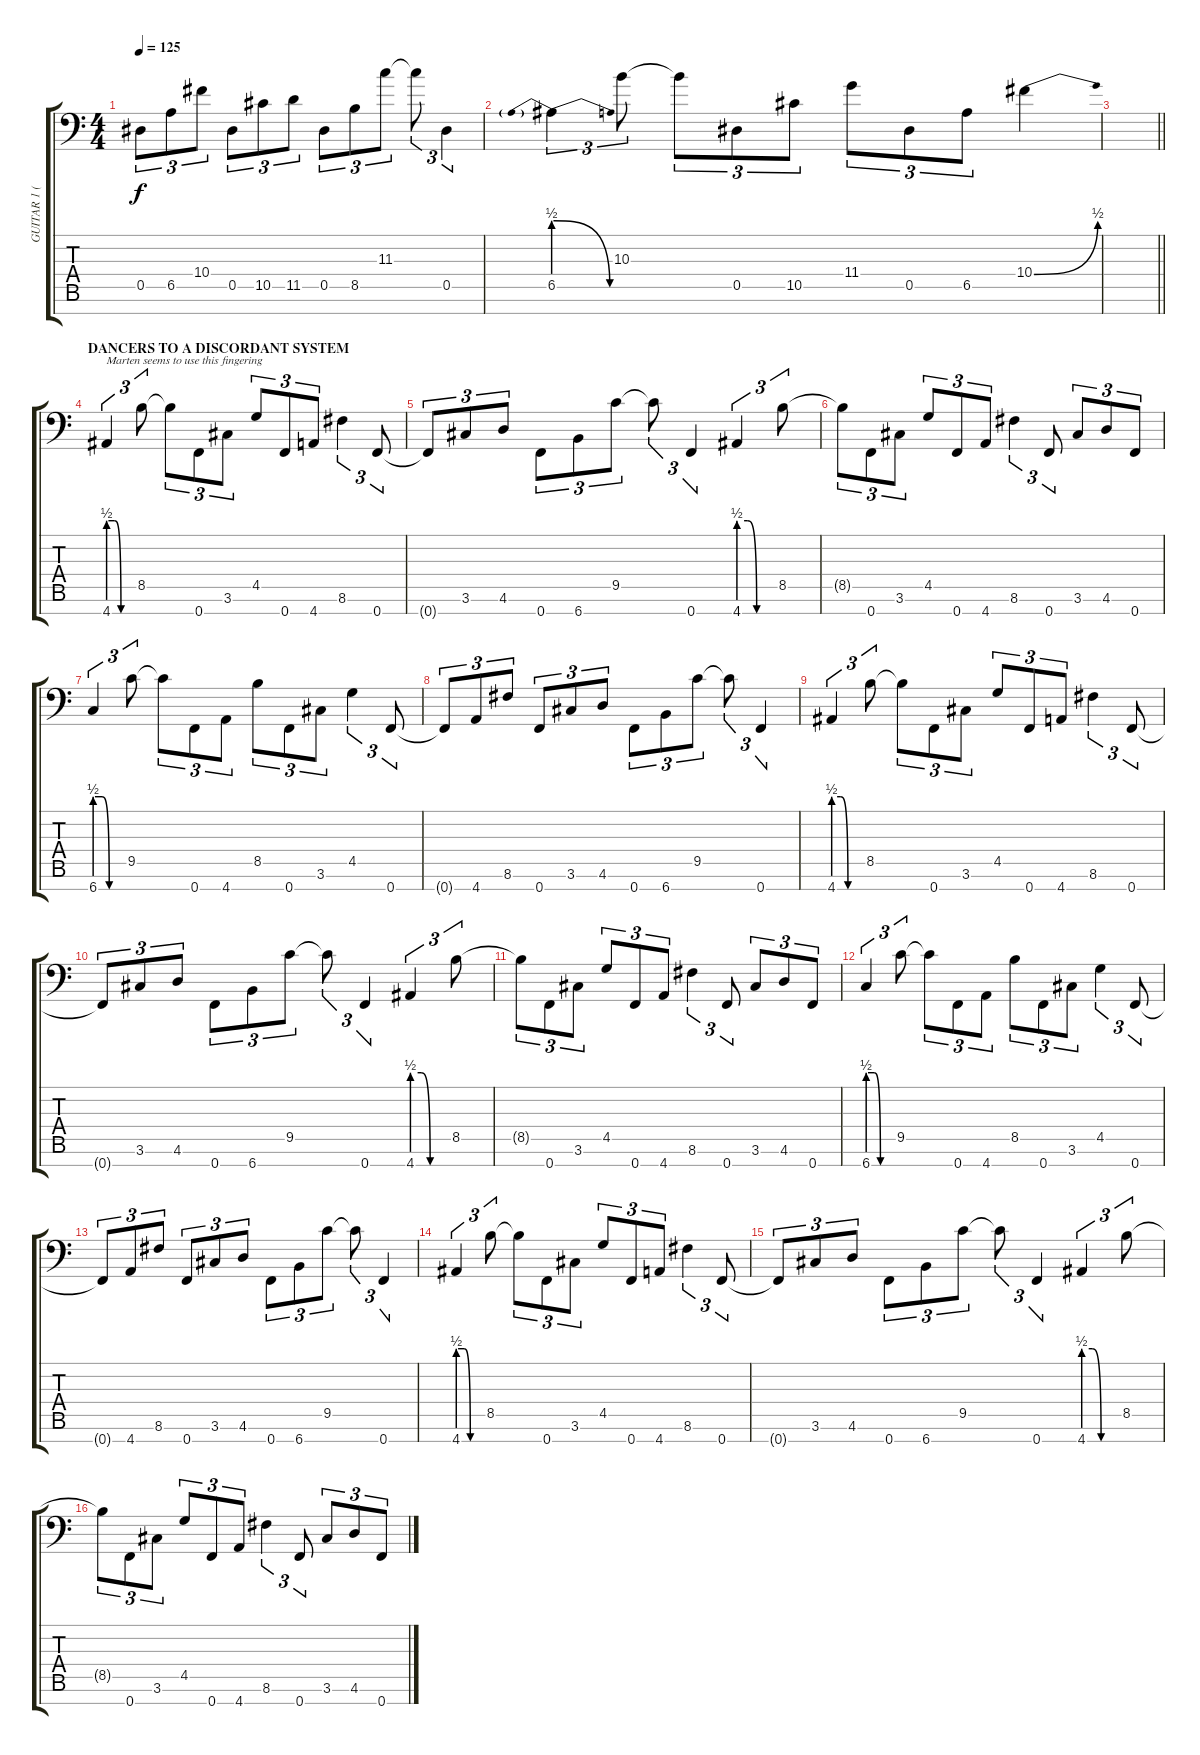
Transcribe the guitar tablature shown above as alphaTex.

\track ("GUITAR 1 (Fredrik Thordendal)" "GUITAR 1 (") {instrument overdrivenguitar}
\staff {score tabs}
\tuning (Bb3 F3 Db3 Ab2 Eb2 Bb1 F1) {hide}
\ts (4 4)
\tempo 125
\clef f4
\ks c
0.5{t}.8{tu (3 2) dy f} 6.5.8{tu (3 2)} 10.4.8{tu (3 2)} 0.5.8{tu (3 2)} 10.5.8{tu (3 2)} 11.5.8{tu (3 2)} 0.5.8{tu (3 2)} 8.5.8{tu (3 2)} 11.3.8{tu (3 2)} 11.3{t}.8{tu (3 2)} 0.5.4{tu (3 2)} |
6.5{be (prebendrelease 0 2 60 0)}.4{tu (3 2)} 10.3.8{tu (3 2)} 10.3{t}.8{tu (3 2)} 0.5.8{tu (3 2)} 10.5.8{tu (3 2)} 11.4.8{tu (3 2)} 0.5.8{tu (3 2)} 6.5.8{tu (3 2)} 10.4{be (bend 0 0 60 2)}.4 |
\barLineRight lightlight
|
\section ("" "DANCERS TO A DISCORDANT SYSTEM")
4.7{be (custom 0 2 15 2 30 0 60 0)}.4{tu (3 2) txt "Marten seems to use this fingering" volume 12 balance 5 instrument overdrivenguitar} 8.5.8{tu (3 2)} 8.5{t}.8{tu (3 2)} 0.7.8{tu (3 2)} 3.6.8{tu (3 2)} 4.5.8{tu (3 2)} 0.7.8{tu (3 2)} 4.7.8{tu (3 2)} 8.6.4{tu (3 2)} 0.7.8{tu (3 2)} |
0.7{t}.8{tu (3 2)} 3.6.8{tu (3 2)} 4.6.8{tu (3 2)} 0.7.8{tu (3 2)} 6.7.8{tu (3 2)} 9.5.8{tu (3 2)} 9.5{t}.8{tu (3 2)} 0.7.4{tu (3 2)} 4.7{be (custom 0 2 15 2 30 0 60 0)}.4{tu (3 2)} 8.5.8{tu (3 2)} |
8.5{t}.8{tu (3 2)} 0.7.8{tu (3 2)} 3.6.8{tu (3 2)} 4.5.8{tu (3 2)} 0.7.8{tu (3 2)} 4.7.8{tu (3 2)} 8.6.4{tu (3 2)} 0.7.8{tu (3 2)} 3.6.8{tu (3 2)} 4.6.8{tu (3 2)} 0.7.8{tu (3 2)} |
6.7{be (custom 0 2 15 2 30 0 60 0)}.4{tu (3 2)} 9.5.8{tu (3 2)} 9.5{t}.8{tu (3 2)} 0.7.8{tu (3 2)} 4.7.8{tu (3 2)} 8.5.8{tu (3 2)} 0.7.8{tu (3 2)} 3.6.8{tu (3 2)} 4.5.4{tu (3 2)} 0.7.8{tu (3 2)} |
0.7{t}.8{tu (3 2)} 4.7.8{tu (3 2)} 8.6.8{tu (3 2)} 0.7.8{tu (3 2)} 3.6.8{tu (3 2)} 4.6.8{tu (3 2)} 0.7.8{tu (3 2)} 6.7.8{tu (3 2)} 9.5.8{tu (3 2)} 9.5{t}.8{tu (3 2)} 0.7.4{tu (3 2)} |
4.7{be (custom 0 2 15 2 30 0 60 0)}.4{tu (3 2)} 8.5.8{tu (3 2)} 8.5{t}.8{tu (3 2)} 0.7.8{tu (3 2)} 3.6.8{tu (3 2)} 4.5.8{tu (3 2)} 0.7.8{tu (3 2)} 4.7.8{tu (3 2)} 8.6.4{tu (3 2)} 0.7.8{tu (3 2)} |
0.7{t}.8{tu (3 2)} 3.6.8{tu (3 2)} 4.6.8{tu (3 2)} 0.7.8{tu (3 2)} 6.7.8{tu (3 2)} 9.5.8{tu (3 2)} 9.5{t}.8{tu (3 2)} 0.7.4{tu (3 2)} 4.7{be (custom 0 2 15 2 30 0 60 0)}.4{tu (3 2)} 8.5.8{tu (3 2)} |
8.5{t}.8{tu (3 2)} 0.7.8{tu (3 2)} 3.6.8{tu (3 2)} 4.5.8{tu (3 2)} 0.7.8{tu (3 2)} 4.7.8{tu (3 2)} 8.6.4{tu (3 2)} 0.7.8{tu (3 2)} 3.6.8{tu (3 2)} 4.6.8{tu (3 2)} 0.7.8{tu (3 2)} |
6.7{be (custom 0 2 15 2 30 0 60 0)}.4{tu (3 2)} 9.5.8{tu (3 2)} 9.5{t}.8{tu (3 2)} 0.7.8{tu (3 2)} 4.7.8{tu (3 2)} 8.5.8{tu (3 2)} 0.7.8{tu (3 2)} 3.6.8{tu (3 2)} 4.5.4{tu (3 2)} 0.7.8{tu (3 2)} |
0.7{t}.8{tu (3 2)} 4.7.8{tu (3 2)} 8.6.8{tu (3 2)} 0.7.8{tu (3 2)} 3.6.8{tu (3 2)} 4.6.8{tu (3 2)} 0.7.8{tu (3 2)} 6.7.8{tu (3 2)} 9.5.8{tu (3 2)} 9.5{t}.8{tu (3 2)} 0.7.4{tu (3 2)} |
4.7{be (custom 0 2 15 2 30 0 60 0)}.4{tu (3 2)} 8.5.8{tu (3 2)} 8.5{t}.8{tu (3 2)} 0.7.8{tu (3 2)} 3.6.8{tu (3 2)} 4.5.8{tu (3 2)} 0.7.8{tu (3 2)} 4.7.8{tu (3 2)} 8.6.4{tu (3 2)} 0.7.8{tu (3 2)} |
0.7{t}.8{tu (3 2)} 3.6.8{tu (3 2)} 4.6.8{tu (3 2)} 0.7.8{tu (3 2)} 6.7.8{tu (3 2)} 9.5.8{tu (3 2)} 9.5{t}.8{tu (3 2)} 0.7.4{tu (3 2)} 4.7{be (custom 0 2 15 2 30 0 60 0)}.4{tu (3 2)} 8.5.8{tu (3 2)} |
8.5{t}.8{tu (3 2)} 0.7.8{tu (3 2)} 3.6.8{tu (3 2)} 4.5.8{tu (3 2)} 0.7.8{tu (3 2)} 4.7.8{tu (3 2)} 8.6.4{tu (3 2)} 0.7.8{tu (3 2)} 3.6.8{tu (3 2)} 4.6.8{tu (3 2)} 0.7.8{tu (3 2)}
